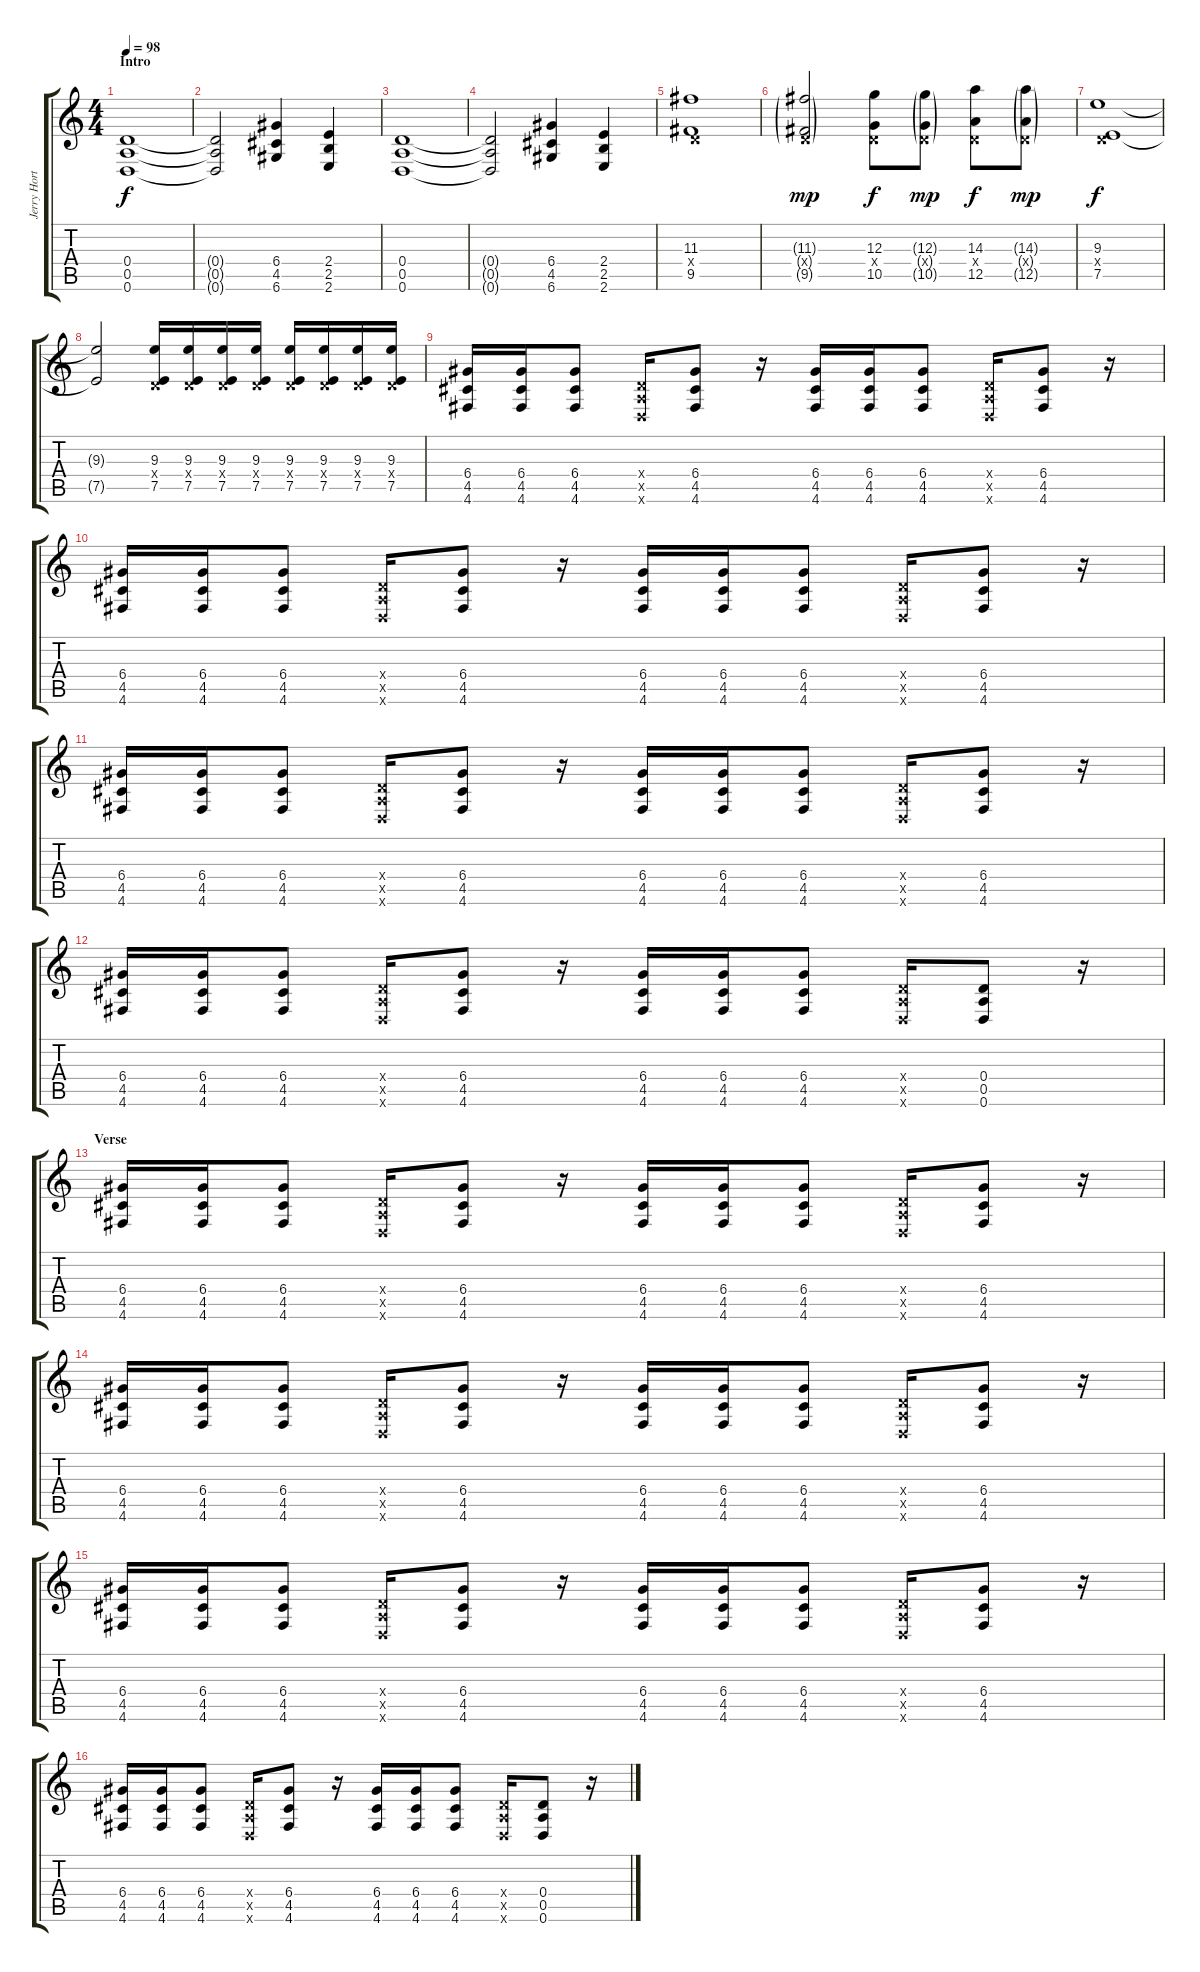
\track ("Jerry Horton Fills" "Jerry Hort") {instrument distortionguitar}
\staff {score tabs}
\tuning (E4 B3 G3 D3 A2 D2) {hide}
\ts (4 4)
\section ("" "Intro")
\tempo 98
\clef g2
\ks c
(0.4 0.5 0.6).1{dy f instrument distortionguitar} |
(0.4{t} 0.5{t} 0.6{t}).2 (6.4 4.5 6.6).4 (2.4 2.5 2.6).4 |
(0.4 0.5 0.6).1 |
(0.4{t} 0.5{t} 0.6{t}).2 (6.4 4.5 6.6).4 (2.4 2.5 2.6).4 |
(11.3 0.4{x} 9.5).1 |
(11.3{g} 0.4{g x} 9.5{g}).2{dy mp} (12.3 0.4{x} 10.5).8{dy f} (12.3{g} 0.4{g x} 10.5{g}).8{dy mp} (14.3 0.4{x} 12.5).8{dy f} (14.3{g} 0.4{g x} 12.5{g}).8{dy mp} |
(9.3 0.4{x} 7.5).1{dy f} |
(9.3{t} 7.5{t}).2 (9.3 0.4{x} 7.5).16 (9.3 0.4{x} 7.5).16 (9.3 0.4{x} 7.5).16 (9.3 0.4{x} 7.5).16 (9.3 0.4{x} 7.5).16 (9.3 0.4{x} 7.5).16 (9.3 0.4{x} 7.5).16 (9.3 0.4{x} 7.5).16 |
(6.4 4.5 4.6).16 (6.4 4.5 4.6).16 (6.4 4.5 4.6).8 (0.4{x} 0.5{x} 0.6{x}).16 (6.4 4.5 4.6).8 r.16 (6.4 4.5 4.6).16 (6.4 4.5 4.6).16 (6.4 4.5 4.6).8 (0.4{x} 0.5{x} 0.6{x}).16 (6.4 4.5 4.6).8 r.16 |
(6.4 4.5 4.6).16 (6.4 4.5 4.6).16 (6.4 4.5 4.6).8 (0.4{x} 0.5{x} 0.6{x}).16 (6.4 4.5 4.6).8 r.16 (6.4 4.5 4.6).16 (6.4 4.5 4.6).16 (6.4 4.5 4.6).8 (0.4{x} 0.5{x} 0.6{x}).16 (6.4 4.5 4.6).8 r.16 |
(6.4 4.5 4.6).16 (6.4 4.5 4.6).16 (6.4 4.5 4.6).8 (0.4{x} 0.5{x} 0.6{x}).16 (6.4 4.5 4.6).8 r.16 (6.4 4.5 4.6).16 (6.4 4.5 4.6).16 (6.4 4.5 4.6).8 (0.4{x} 0.5{x} 0.6{x}).16 (6.4 4.5 4.6).8 r.16 |
(6.4 4.5 4.6).16 (6.4 4.5 4.6).16 (6.4 4.5 4.6).8 (0.4{x} 0.5{x} 0.6{x}).16 (6.4 4.5 4.6).8 r.16 (6.4 4.5 4.6).16 (6.4 4.5 4.6).16 (6.4 4.5 4.6).8 (0.4{x} 0.5{x} 0.6{x}).16 (0.4 0.5 0.6).8 r.16 |
\section ("" "Verse")
(6.4 4.5 4.6).16 (6.4 4.5 4.6).16 (6.4 4.5 4.6).8 (0.4{x} 0.5{x} 0.6{x}).16 (6.4 4.5 4.6).8 r.16 (6.4 4.5 4.6).16 (6.4 4.5 4.6).16 (6.4 4.5 4.6).8 (0.4{x} 0.5{x} 0.6{x}).16 (6.4 4.5 4.6).8 r.16 |
(6.4 4.5 4.6).16 (6.4 4.5 4.6).16 (6.4 4.5 4.6).8 (0.4{x} 0.5{x} 0.6{x}).16 (6.4 4.5 4.6).8 r.16 (6.4 4.5 4.6).16 (6.4 4.5 4.6).16 (6.4 4.5 4.6).8 (0.4{x} 0.5{x} 0.6{x}).16 (6.4 4.5 4.6).8 r.16 |
(6.4 4.5 4.6).16 (6.4 4.5 4.6).16 (6.4 4.5 4.6).8 (0.4{x} 0.5{x} 0.6{x}).16 (6.4 4.5 4.6).8 r.16 (6.4 4.5 4.6).16 (6.4 4.5 4.6).16 (6.4 4.5 4.6).8 (0.4{x} 0.5{x} 0.6{x}).16 (6.4 4.5 4.6).8 r.16 |
(6.4 4.5 4.6).16 (6.4 4.5 4.6).16 (6.4 4.5 4.6).8 (0.4{x} 0.5{x} 0.6{x}).16 (6.4 4.5 4.6).8 r.16 (6.4 4.5 4.6).16 (6.4 4.5 4.6).16 (6.4 4.5 4.6).8 (0.4{x} 0.5{x} 0.6{x}).16 (0.4 0.5 0.6).8 r.16
